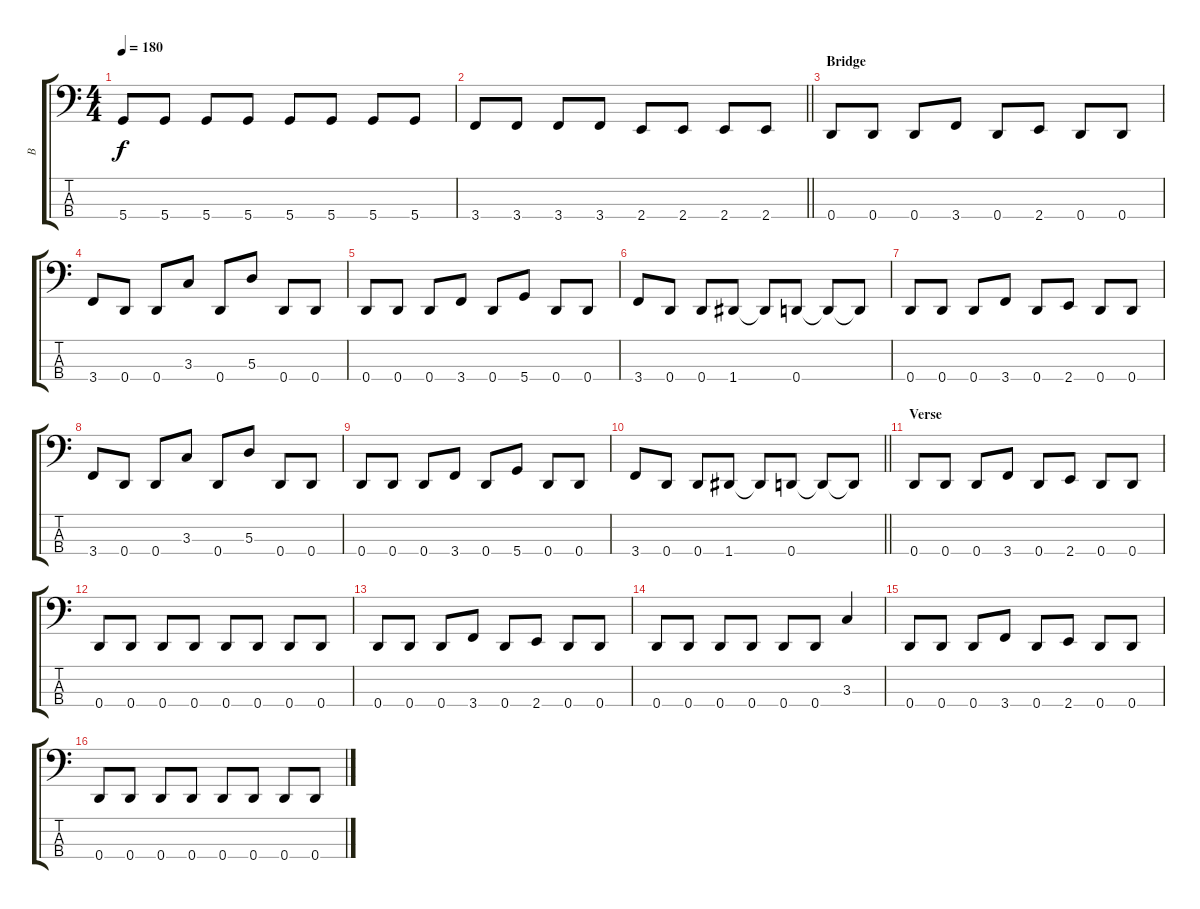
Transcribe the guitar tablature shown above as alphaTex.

\track ("B" "B") {instrument electricbassfinger}
\staff {score tabs}
\tuning (G2 D2 A1 D1) {hide}
\ts (4 4)
\tempo 180
\clef f4
\ks c
5.4.8{dy f} 5.4.8 5.4.8 5.4.8 5.4.8 5.4.8 5.4.8 5.4.8 |
\barLineRight lightlight
3.4.8 3.4.8 3.4.8 3.4.8 2.4.8 2.4.8 2.4.8 2.4.8 |
\section ("" "Bridge")
0.4.8 0.4.8 0.4.8 3.4.8 0.4.8 2.4.8 0.4.8 0.4.8 |
3.4.8 0.4.8 0.4.8 3.3.8 0.4.8 5.3.8 0.4.8 0.4.8 |
0.4.8 0.4.8 0.4.8 3.4.8 0.4.8 5.4.8 0.4.8 0.4.8 |
3.4.8 0.4.8 0.4.8 1.4.8 1.4{t}.8 0.4.8 0.4{t}.8 0.4{t}.8 |
0.4.8 0.4.8 0.4.8 3.4.8 0.4.8 2.4.8 0.4.8 0.4.8 |
3.4.8 0.4.8 0.4.8 3.3.8 0.4.8 5.3.8 0.4.8 0.4.8 |
0.4.8 0.4.8 0.4.8 3.4.8 0.4.8 5.4.8 0.4.8 0.4.8 |
\barLineRight lightlight
3.4.8 0.4.8 0.4.8 1.4.8 1.4{t}.8 0.4.8 0.4{t}.8 0.4{t}.8 |
\section ("" "Verse")
0.4.8 0.4.8 0.4.8 3.4.8 0.4.8 2.4.8 0.4.8 0.4.8 |
0.4.8 0.4.8 0.4.8 0.4.8 0.4.8 0.4.8 0.4.8 0.4.8 |
0.4.8 0.4.8 0.4.8 3.4.8 0.4.8 2.4.8 0.4.8 0.4.8 |
0.4.8 0.4.8 0.4.8 0.4.8 0.4.8 0.4.8 3.3.4 |
0.4.8 0.4.8 0.4.8 3.4.8 0.4.8 2.4.8 0.4.8 0.4.8 |
0.4.8 0.4.8 0.4.8 0.4.8 0.4.8 0.4.8 0.4.8 0.4.8
